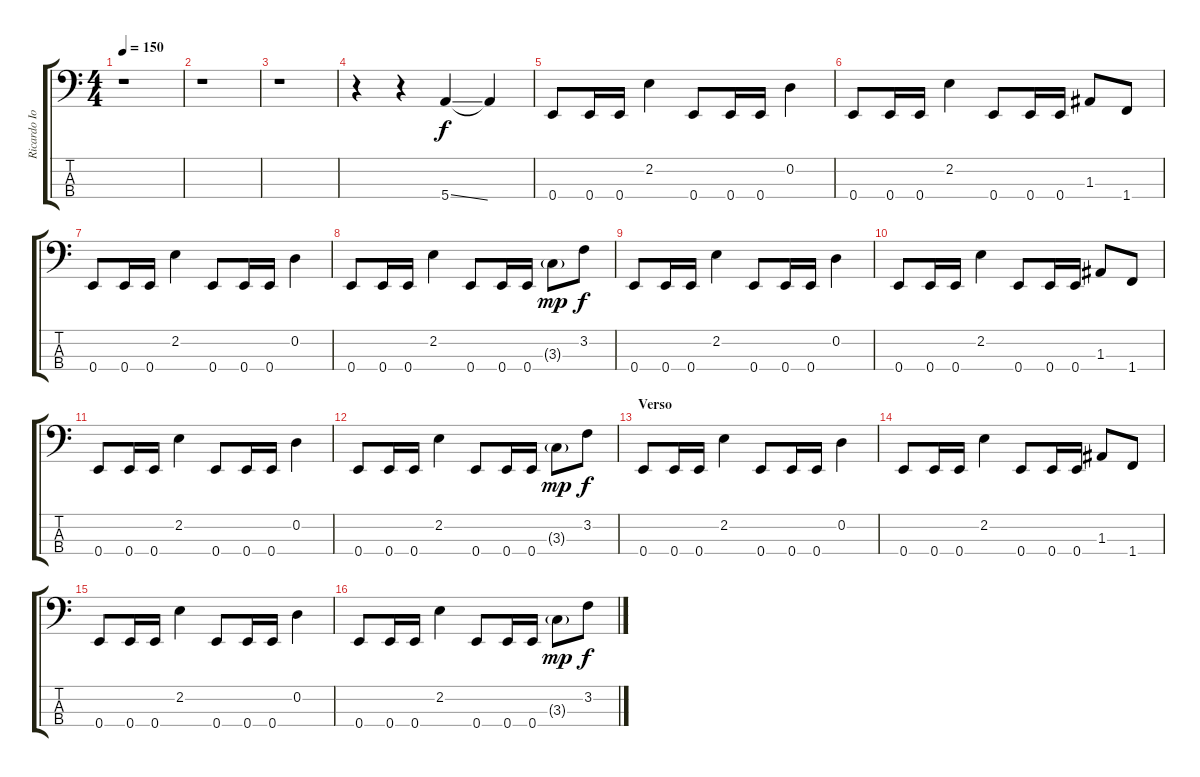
\track ("Ricardo Iorio" "Ricardo Io") {instrument electricbassfinger}
\staff {score tabs}
\tuning (G2 D2 A1 E1) {hide}
\ts (4 4)
\tempo 150
\clef f4
\ks c
r.1{dy f instrument electricbassfinger} |
r.1 |
r.1 |
r.4 r.4 5.4{ss}.4 5.4{t}.4 |
0.4.8 0.4.16 0.4.16 2.2.4 0.4.8 0.4.16 0.4.16 0.2.4 |
0.4.8 0.4.16 0.4.16 2.2.4 0.4.8 0.4.16 0.4.16 1.3.8 1.4.8 |
0.4.8 0.4.16 0.4.16 2.2.4 0.4.8 0.4.16 0.4.16 0.2.4 |
0.4.8 0.4.16 0.4.16 2.2.4 0.4.8 0.4.16 0.4.16 3.3{g}.8{dy mp} 3.2.8{dy f} |
0.4.8 0.4.16 0.4.16 2.2.4 0.4.8 0.4.16 0.4.16 0.2.4 |
0.4.8 0.4.16 0.4.16 2.2.4 0.4.8 0.4.16 0.4.16 1.3.8 1.4.8 |
0.4.8 0.4.16 0.4.16 2.2.4 0.4.8 0.4.16 0.4.16 0.2.4 |
0.4.8 0.4.16 0.4.16 2.2.4 0.4.8 0.4.16 0.4.16 3.3{g}.8{dy mp} 3.2.8{dy f} |
\section ("" "Verso")
0.4.8 0.4.16 0.4.16 2.2.4 0.4.8 0.4.16 0.4.16 0.2.4 |
0.4.8 0.4.16 0.4.16 2.2.4 0.4.8 0.4.16 0.4.16 1.3.8 1.4.8 |
0.4.8 0.4.16 0.4.16 2.2.4 0.4.8 0.4.16 0.4.16 0.2.4 |
0.4.8 0.4.16 0.4.16 2.2.4 0.4.8 0.4.16 0.4.16 3.3{g}.8{dy mp} 3.2.8{dy f}
